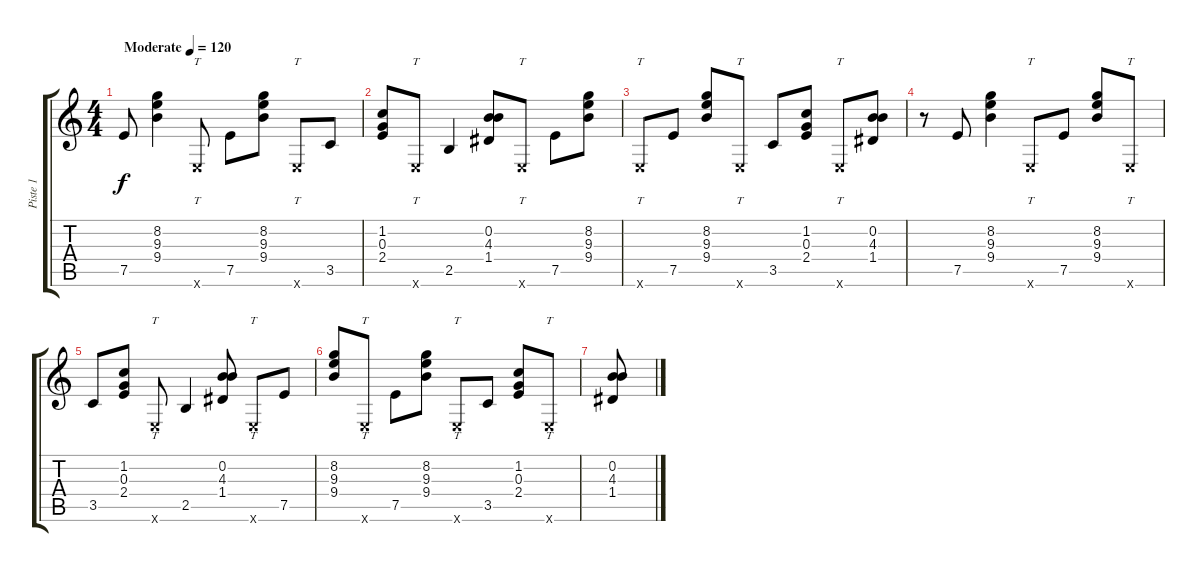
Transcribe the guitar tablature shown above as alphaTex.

\track ("Piste 1" "Piste 1") {instrument acousticguitarsteel}
\staff {score tabs}
\tuning (E4 B3 G3 D3 A2 E2) {hide}
\ts (4 4)
\tempo (120 "Moderate")
\clef g2
\ks c
7.5.8{dy f instrument acousticguitarsteel} (8.2 9.3 9.4).4 0.6{x}.8{tt} 7.5.8 (8.2 9.3 9.4).8 0.6{x}.8{tt} 3.5.8 |
(1.2 0.3 2.4).8 0.6{x}.8{tt} 2.5.4 (0.2 4.3 1.4).8 0.6{x}.8{tt} 7.5.8 (8.2 9.3 9.4).8 |
0.6{x}.8{tt} 7.5.8 (8.2 9.3 9.4).8 0.6{x}.8{tt} 3.5.8 (1.2 0.3 2.4).8 0.6{x}.8{tt} (0.2 4.3 1.4).8 |
r.8 7.5.8 (8.2 9.3 9.4).4 0.6{x}.8{tt} 7.5.8 (8.2 9.3 9.4).8 0.6{x}.8{tt} |
3.5.8 (1.2 0.3 2.4).8 0.6{x}.8{tt} 2.5.4 (0.2 4.3 1.4).8 0.6{x}.8{tt} 7.5.8 |
(8.2 9.3 9.4).8 0.6{x}.8{tt} 7.5.8 (8.2 9.3 9.4).8 0.6{x}.8{tt} 3.5.8 (1.2 0.3 2.4).8 0.6{x}.8{tt} |
(0.2 4.3 1.4).8
